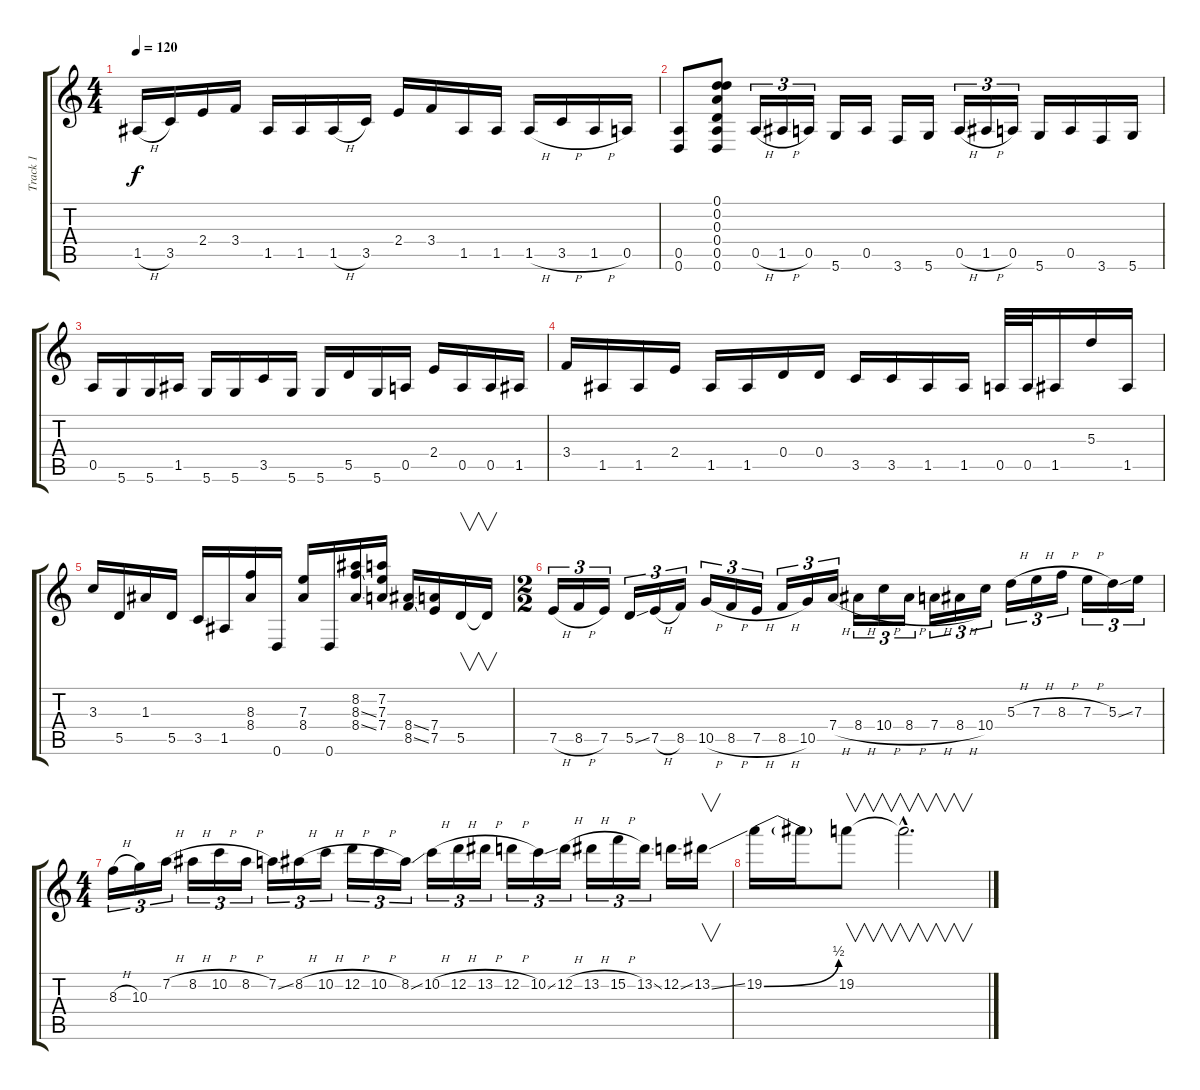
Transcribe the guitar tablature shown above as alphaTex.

\track ("Track 1" "Track 1") {instrument overdrivenguitar}
\staff {score tabs}
\tuning (D4 D4 A3 D3 A2 D2) {hide}
\ts (4 4)
\tempo 120
\clef g2
\ks c
1.5{h}.16{dy f} 3.5.16 2.4.16 3.4.16 1.5.16 1.5.16 1.5{h}.16 3.5.16 2.4.16 3.4.16 1.5.16 1.5.16 1.5{h}.16 3.5{h}.16 1.5{h}.16 0.5.16 |
(0.5 0.6).8 (0.1 0.2 0.3 0.4 0.5 0.6).8 0.5{h}.16{tu (3 2)} 1.5{h}.16{tu (3 2)} 0.5.16{tu (3 2)} 5.6.16 0.5.16 3.6.16 5.6.16 0.5{h}.16{tu (3 2)} 1.5{h}.16{tu (3 2)} 0.5.16{tu (3 2)} 5.6.16 0.5.16 3.6.16 5.6.16 |
0.5.16 5.6.16 5.6.16 1.5.16 5.6.16 5.6.16 3.5.16 5.6.16 5.6.16 5.5.16 5.6.16 0.5.16 2.4.16 0.5.16 0.5.16 1.5.16 |
3.4.16 1.5.16 1.5.16 2.4.16 1.5.16 1.5.16 0.4.16 0.4.16 3.5.16 3.5.16 1.5.16 1.5.16 0.5.32 0.5.32 1.5.16 5.3.16 1.5.16 |
3.3.16 5.5.16 1.3.16 5.5.16 3.5.16 1.5.16 (8.3 8.4).16 0.6.16 (7.3 8.4).16 0.6.16 (8.2 8.3{ss} 8.4{ss}).16 (7.2 7.3 7.4).16 (8.4{ss} 8.5{ss}).16 (7.4 7.5).16 5.5.16{v} 5.5{t}.16{v} |
\ts (2 2)
7.5{h}.16{tu (3 2)} 8.5{h}.16{tu (3 2)} 7.5.16{tu (3 2)} 5.5{ss}.16{tu (3 2)} 7.5{h}.16{tu (3 2)} 8.5.16{tu (3 2)} 10.5{h}.16{tu (3 2)} 8.5{h}.16{tu (3 2)} 7.5{h}.16{tu (3 2)} 8.5{h}.16{tu (3 2)} 10.5.16{tu (3 2)} 7.4{h}.16{tu (3 2)} 8.4{h}.16{tu (3 2)} 10.4{h}.16{tu (3 2)} 8.4{h}.16{tu (3 2)} 7.4{h}.16{tu (3 2)} 8.4{h}.16{tu (3 2)} 10.4.16{tu (3 2)} 5.3{h}.16{tu (3 2)} 7.3{h}.16{tu (3 2)} 8.3{h}.16{tu (3 2)} 7.3{h}.16{tu (3 2)} 5.3{ss}.16{tu (3 2)} 7.3.16{tu (3 2)} |
\ts (4 4)
8.3{h}.16{tu (3 2)} 10.3.16{tu (3 2)} 7.2{h}.16{tu (3 2)} 8.2{h}.16{tu (3 2)} 10.2{h}.16{tu (3 2)} 8.2{h}.16{tu (3 2)} 7.2{ss}.16{tu (3 2)} 8.2{h}.16{tu (3 2)} 10.2{h}.16{tu (3 2)} 12.2{h}.16{tu (3 2)} 10.2{h}.16{tu (3 2)} 8.2{ss}.16{tu (3 2)} 10.2{h}.16{tu (3 2)} 12.2{h}.16{tu (3 2)} 13.2{h}.16{tu (3 2)} 12.2{h}.16{tu (3 2)} 10.2{ss}.16{tu (3 2)} 12.2{h}.16{tu (3 2)} 13.2{h}.16{tu (3 2)} 15.2{h}.16{tu (3 2)} 13.2{ss}.16{tu (3 2)} 12.2{ss}.16 13.2{ss}.16{v} |
19.2{be (bend 0 0 60 2)}.16 19.2{t}.16 19.2.8{v} 19.2{hac t}.2{v d}
